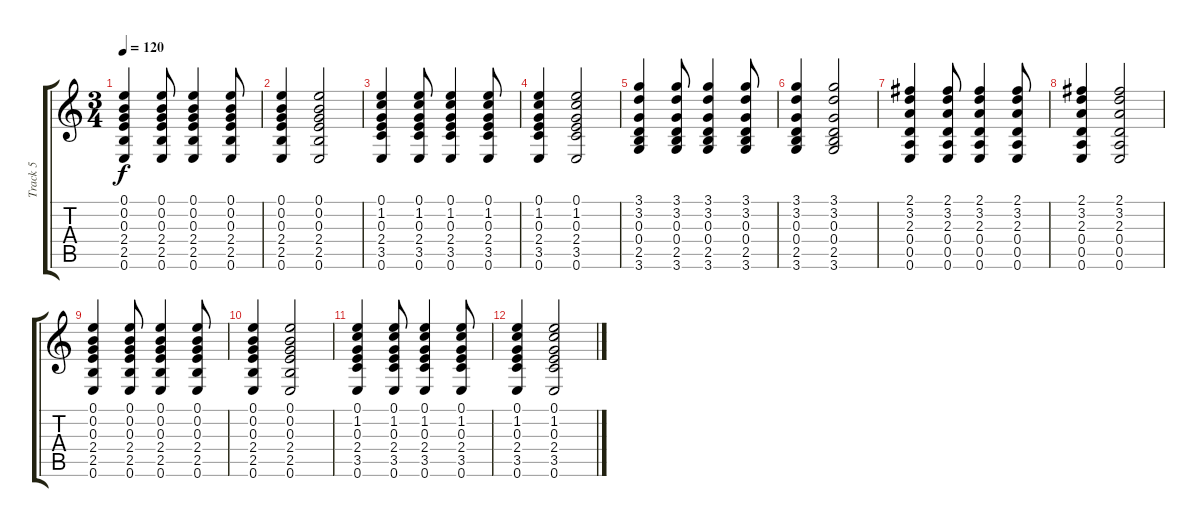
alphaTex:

\track ("Track 5" "Track 5") {instrument acousticguitarsteel}
\staff {score tabs}
\tuning (E4 B3 G3 D3 A2 E2) {hide}
\ts (3 4)
\tempo 120
\clef g2
\ks c
(0.1 0.2 0.3 2.4 2.5 0.6).4{dy f} (0.1 0.2 0.3 2.4 2.5 0.6).8 (0.1 0.2 0.3 2.4 2.5 0.6).4 (0.1 0.2 0.3 2.4 2.5 0.6).8 |
(0.1 0.2 0.3 2.4 2.5 0.6).4 (0.1 0.2 0.3 2.4 2.5 0.6).2 |
(0.1 1.2 0.3 2.4 3.5 0.6).4 (0.1 1.2 0.3 2.4 3.5 0.6).8 (0.1 1.2 0.3 2.4 3.5 0.6).4 (0.1 1.2 0.3 2.4 3.5 0.6).8 |
(0.1 1.2 0.3 2.4 3.5 0.6).4 (0.1 1.2 0.3 2.4 3.5 0.6).2 |
(3.1 3.2 0.3 0.4 2.5 3.6).4 (3.1 3.2 0.3 0.4 2.5 3.6).8 (3.1 3.2 0.3 0.4 2.5 3.6).4 (3.1 3.2 0.3 0.4 2.5 3.6).8 |
(3.1 3.2 0.3 0.4 2.5 3.6).4 (3.1 3.2 0.3 0.4 2.5 3.6).2 |
(2.1 3.2 2.3 0.4 0.5 0.6).4 (2.1 3.2 2.3 0.4 0.5 0.6).8 (2.1 3.2 2.3 0.4 0.5 0.6).4 (2.1 3.2 2.3 0.4 0.5 0.6).8 |
(2.1 3.2 2.3 0.4 0.5 0.6).4 (2.1 3.2 2.3 0.4 0.5 0.6).2 |
(0.1 0.2 0.3 2.4 2.5 0.6).4 (0.1 0.2 0.3 2.4 2.5 0.6).8 (0.1 0.2 0.3 2.4 2.5 0.6).4 (0.1 0.2 0.3 2.4 2.5 0.6).8 |
(0.1 0.2 0.3 2.4 2.5 0.6).4 (0.1 0.2 0.3 2.4 2.5 0.6).2 |
(0.1 1.2 0.3 2.4 3.5 0.6).4 (0.1 1.2 0.3 2.4 3.5 0.6).8 (0.1 1.2 0.3 2.4 3.5 0.6).4 (0.1 1.2 0.3 2.4 3.5 0.6).8 |
(0.1 1.2 0.3 2.4 3.5 0.6).4 (0.1 1.2 0.3 2.4 3.5 0.6).2
